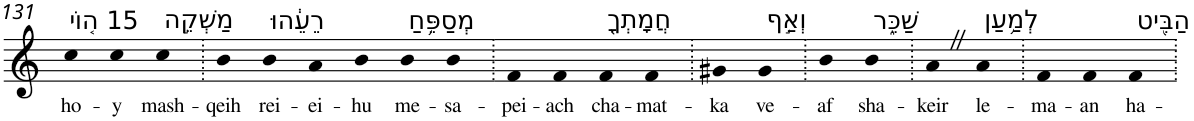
**kern	**text
*part1	*part1
*staff1	*staff1
*I"Piano	*
*I'Pno	*
!!LO:PB:g=z
*clefG2	*
*k[]	*
=131	=131
!LO:TX:a:t=15 ה֚וֹי	!
!	!LO:LY:b
4cc	ho-
!	!LO:LY:b
4cc	-y
!LO:TX:a:t=מַשְׁקֵ֣ה	!
!	!LO:LY:b
4cc	mash-
=132.	=132.
!	!LO:LY:b
4b	-qeih
!LO:TX:a:t=רֵעֵ֔הוּ	!
!	!LO:LY:b
4b	rei-
!	!LO:LY:b
4a	-ei-
!	!LO:LY:b
4b	-hu
!LO:TX:a:t=מְסַפֵּ֥חַ	!
!	!LO:LY:b
4b	me-
!	!LO:LY:b
4b	-sa-
=133.	=133.
!	!LO:LY:b
4f	-pei-
!	!LO:LY:b
4f	-ach
!LO:TX:a:t=חֲמָתְךָ֖	!
!	!LO:LY:b
4f	cha-
!	!LO:LY:b
4f	-mat-
=134.	=134.
!	!LO:LY:b
4g#X	-ka
!LO:TX:a:t=וְאַ֣ף	!
!	!LO:LY:b
4g#	ve-
=135.	=135.
!	!LO:LY:b
4b	-af
!LO:TX:a:t=שַׁכֵּ֑ר	!
!	!LO:LY:b
4b	sha-
=136.	=136.
!	!LO:LY:b
4aZ	-keir
!LO:TX:a:t=לְמַ֥עַן	!
!	!LO:LY:b
4a	le-
=137.	=137.
!	!LO:LY:b
4f	-ma-
!	!LO:LY:b
4f	-an
!LO:TX:a:t=הַבִּ֖יט	!
!	!LO:LY:b
4f	ha-
=.	=.
*-	*-
